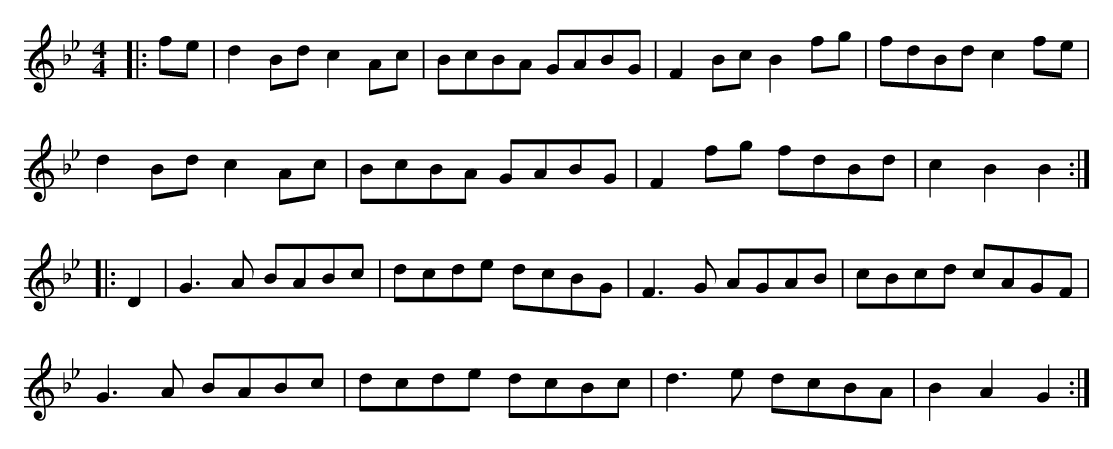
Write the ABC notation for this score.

X:1
M:4/4
K:Cdor
|:fe|d2Bd c2Ac|BcBA GABG|F2Bc B2fg|fdBd c2fe|
d2Bd c2Ac|BcBA GABG|F2fg fdBd|c2 B2 B2:|
|:D2|G3A BABc|dcde dcBG|F3G AGAB|cBcd cAGF|
G3A BABc|dcde dcBc|d3e dcBA|B2 A2 G2:|
